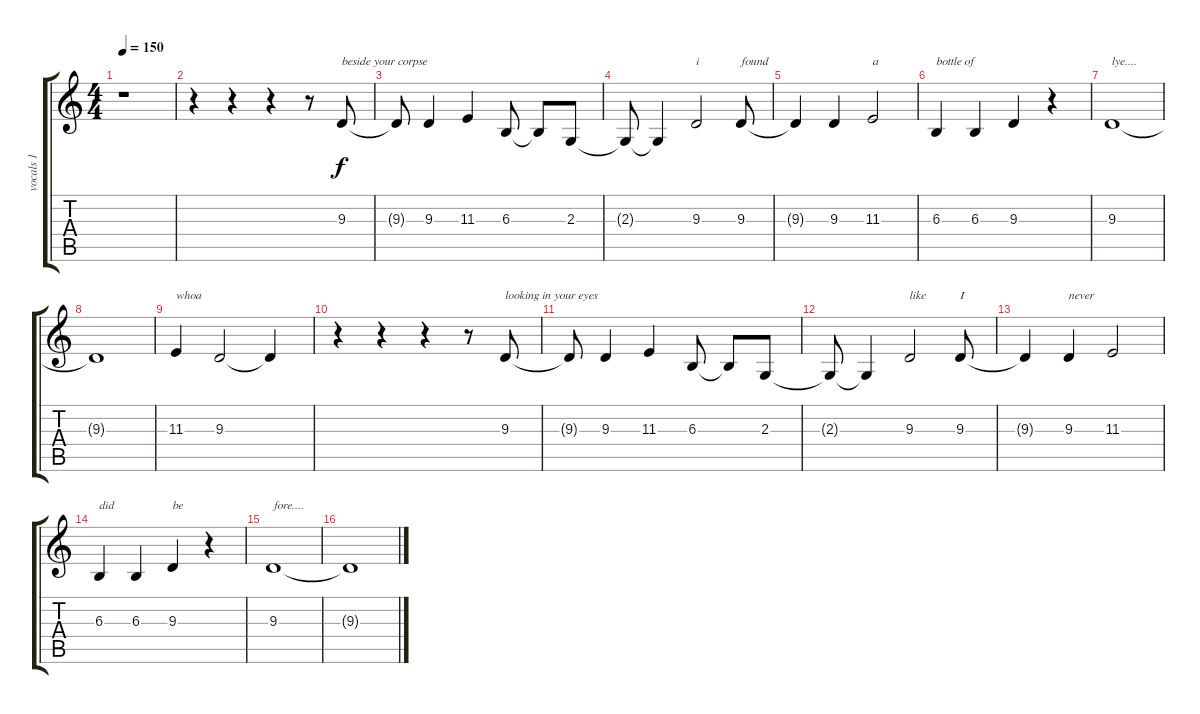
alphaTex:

\track ("vocals 1" "vocals 1") {instrument lead2sawtooth}
\staff {score tabs}
\tuning (D4 A3 F3 C3 G2 C2) {hide}
\ts (4 4)
\tempo 150
\clef g2
\ks c
r.1{dy f} |
r.4 r.4 r.4 r.8 9.3.8{txt "beside your corpse"} |
9.3{t}.8 9.3.4 11.3.4 6.3.8 6.3{t}.8 2.3.8 |
2.3{t}.8 2.3{t}.4 9.3.2{txt "i"} 9.3.8{txt "found "} |
9.3{t}.4 9.3.4 11.3.2{txt "a"} |
6.3.4{txt "bottle of"} 6.3.4 9.3.4 r.4 |
9.3.1{txt "lye...."} |
9.3{t}.1 |
11.3.4{txt "whoa"} 9.3.2 9.3{t}.4 |
r.4 r.4 r.4 r.8 9.3.8{txt "looking in your eyes"} |
9.3{t}.8 9.3.4 11.3.4 6.3.8 6.3{t}.8 2.3.8 |
2.3{t}.8 2.3{t}.4 9.3.2{txt "like"} 9.3.8{txt "I"} |
9.3{t}.4 9.3.4{txt "never"} 11.3.2 |
6.3.4{txt "did"} 6.3.4 9.3.4{txt "be"} r.4 |
9.3.1{txt "fore...."} |
9.3{t}.1
